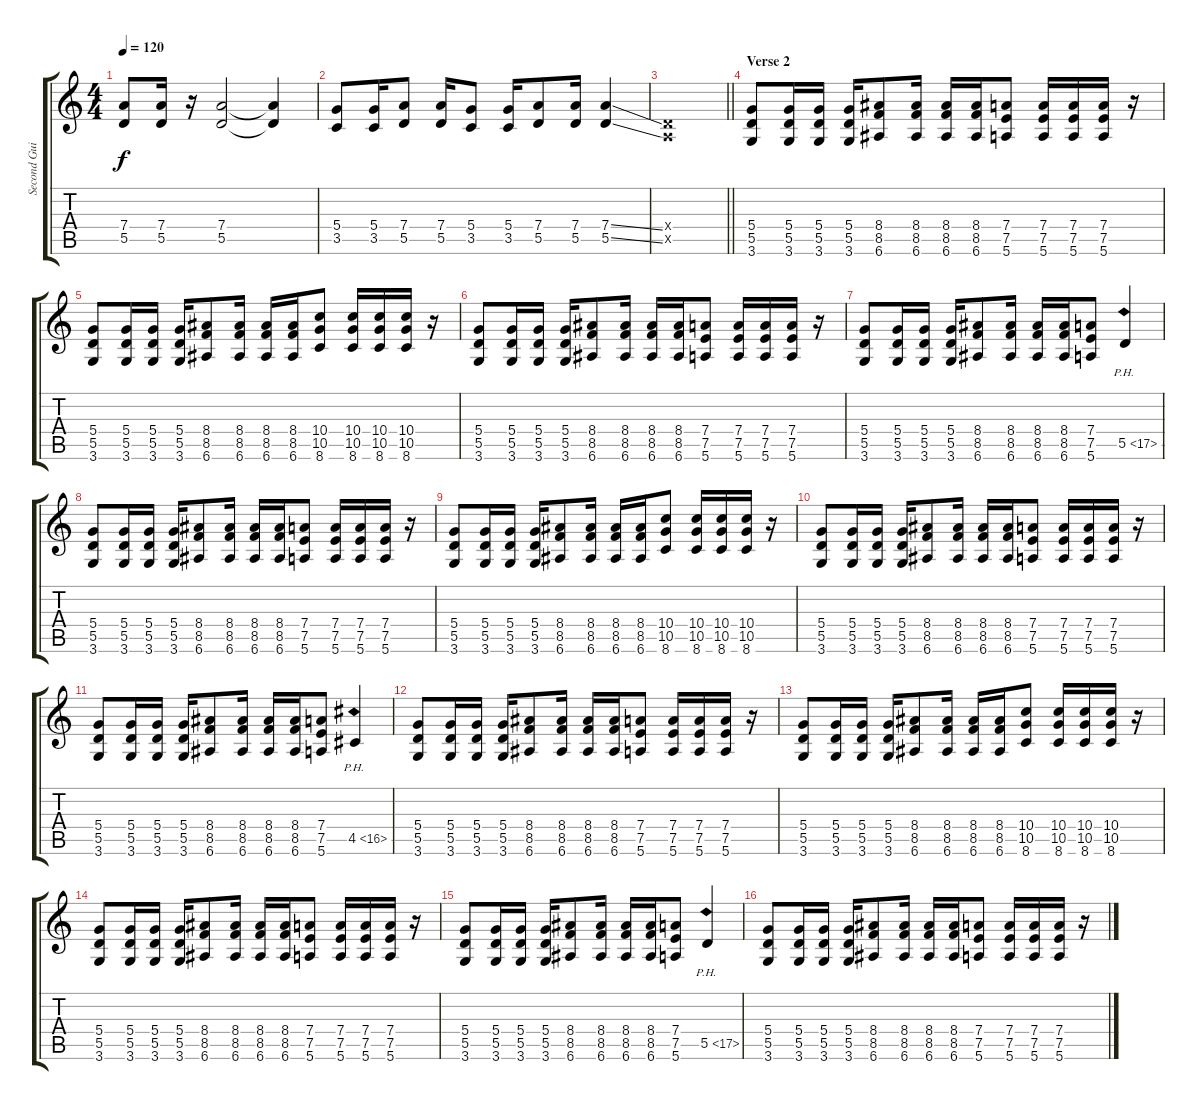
\track ("Second Guitar" "Second Gui") {instrument distortionguitar}
\staff {score tabs}
\tuning (E4 B3 G3 D3 A2 E2) {hide}
\ts (4 4)
\tempo 120
\clef g2
\ks c
(7.4 5.5).8{dy f} (7.4 5.5).16 r.16 (7.4 5.5).2 (7.4{t} 5.5{t}).4 |
(5.4 3.5).8 (5.4 3.5).16 (7.4 5.5).8 (7.4 5.5).16 (5.4 3.5).8 (5.4 3.5).16 (7.4 5.5).8 (7.4 5.5).16 (7.4{ss} 5.5{ss}).4 |
\barLineRight lightlight
(0.4{x} 0.5{x}).1 |
\section ("" "Verse 2")
(5.4 5.5 3.6).8 (5.4 5.5 3.6).16 (5.4 5.5 3.6).16 (5.4 5.5 3.6).16 (8.4 8.5 6.6).8 (8.4 8.5 6.6).16 (8.4 8.5 6.6).16 (8.4 8.5 6.6).16 (7.4 7.5 5.6).8 (7.4 7.5 5.6).16 (7.4 7.5 5.6).16 (7.4 7.5 5.6).16 r.16 |
(5.4 5.5 3.6).8 (5.4 5.5 3.6).16 (5.4 5.5 3.6).16 (5.4 5.5 3.6).16 (8.4 8.5 6.6).8 (8.4 8.5 6.6).16 (8.4 8.5 6.6).16 (8.4 8.5 6.6).16 (10.4 10.5 8.6).8 (10.4 10.5 8.6).16 (10.4 10.5 8.6).16 (10.4 10.5 8.6).16 r.16 |
(5.4 5.5 3.6).8 (5.4 5.5 3.6).16 (5.4 5.5 3.6).16 (5.4 5.5 3.6).16 (8.4 8.5 6.6).8 (8.4 8.5 6.6).16 (8.4 8.5 6.6).16 (8.4 8.5 6.6).16 (7.4 7.5 5.6).8 (7.4 7.5 5.6).16 (7.4 7.5 5.6).16 (7.4 7.5 5.6).16 r.16 |
(5.4 5.5 3.6).8 (5.4 5.5 3.6).16 (5.4 5.5 3.6).16 (5.4 5.5 3.6).16 (8.4 8.5 6.6).8 (8.4 8.5 6.6).16 (8.4 8.5 6.6).16 (8.4 8.5 6.6).16 (7.4 7.5 5.6).8 5.5{ph 12}.4 |
(5.4 5.5 3.6).8 (5.4 5.5 3.6).16 (5.4 5.5 3.6).16 (5.4 5.5 3.6).16 (8.4 8.5 6.6).8 (8.4 8.5 6.6).16 (8.4 8.5 6.6).16 (8.4 8.5 6.6).16 (7.4 7.5 5.6).8 (7.4 7.5 5.6).16 (7.4 7.5 5.6).16 (7.4 7.5 5.6).16 r.16 |
(5.4 5.5 3.6).8 (5.4 5.5 3.6).16 (5.4 5.5 3.6).16 (5.4 5.5 3.6).16 (8.4 8.5 6.6).8 (8.4 8.5 6.6).16 (8.4 8.5 6.6).16 (8.4 8.5 6.6).16 (10.4 10.5 8.6).8 (10.4 10.5 8.6).16 (10.4 10.5 8.6).16 (10.4 10.5 8.6).16 r.16 |
(5.4 5.5 3.6).8 (5.4 5.5 3.6).16 (5.4 5.5 3.6).16 (5.4 5.5 3.6).16 (8.4 8.5 6.6).8 (8.4 8.5 6.6).16 (8.4 8.5 6.6).16 (8.4 8.5 6.6).16 (7.4 7.5 5.6).8 (7.4 7.5 5.6).16 (7.4 7.5 5.6).16 (7.4 7.5 5.6).16 r.16 |
(5.4 5.5 3.6).8 (5.4 5.5 3.6).16 (5.4 5.5 3.6).16 (5.4 5.5 3.6).16 (8.4 8.5 6.6).8 (8.4 8.5 6.6).16 (8.4 8.5 6.6).16 (8.4 8.5 6.6).16 (7.4 7.5 5.6).8 4.5{ph 12}.4 |
(5.4 5.5 3.6).8 (5.4 5.5 3.6).16 (5.4 5.5 3.6).16 (5.4 5.5 3.6).16 (8.4 8.5 6.6).8 (8.4 8.5 6.6).16 (8.4 8.5 6.6).16 (8.4 8.5 6.6).16 (7.4 7.5 5.6).8 (7.4 7.5 5.6).16 (7.4 7.5 5.6).16 (7.4 7.5 5.6).16 r.16 |
(5.4 5.5 3.6).8 (5.4 5.5 3.6).16 (5.4 5.5 3.6).16 (5.4 5.5 3.6).16 (8.4 8.5 6.6).8 (8.4 8.5 6.6).16 (8.4 8.5 6.6).16 (8.4 8.5 6.6).16 (10.4 10.5 8.6).8 (10.4 10.5 8.6).16 (10.4 10.5 8.6).16 (10.4 10.5 8.6).16 r.16 |
(5.4 5.5 3.6).8 (5.4 5.5 3.6).16 (5.4 5.5 3.6).16 (5.4 5.5 3.6).16 (8.4 8.5 6.6).8 (8.4 8.5 6.6).16 (8.4 8.5 6.6).16 (8.4 8.5 6.6).16 (7.4 7.5 5.6).8 (7.4 7.5 5.6).16 (7.4 7.5 5.6).16 (7.4 7.5 5.6).16 r.16 |
(5.4 5.5 3.6).8 (5.4 5.5 3.6).16 (5.4 5.5 3.6).16 (5.4 5.5 3.6).16 (8.4 8.5 6.6).8 (8.4 8.5 6.6).16 (8.4 8.5 6.6).16 (8.4 8.5 6.6).16 (7.4 7.5 5.6).8 5.5{ph 12}.4 |
(5.4 5.5 3.6).8 (5.4 5.5 3.6).16 (5.4 5.5 3.6).16 (5.4 5.5 3.6).16 (8.4 8.5 6.6).8 (8.4 8.5 6.6).16 (8.4 8.5 6.6).16 (8.4 8.5 6.6).16 (7.4 7.5 5.6).8 (7.4 7.5 5.6).16 (7.4 7.5 5.6).16 (7.4 7.5 5.6).16 r.16
